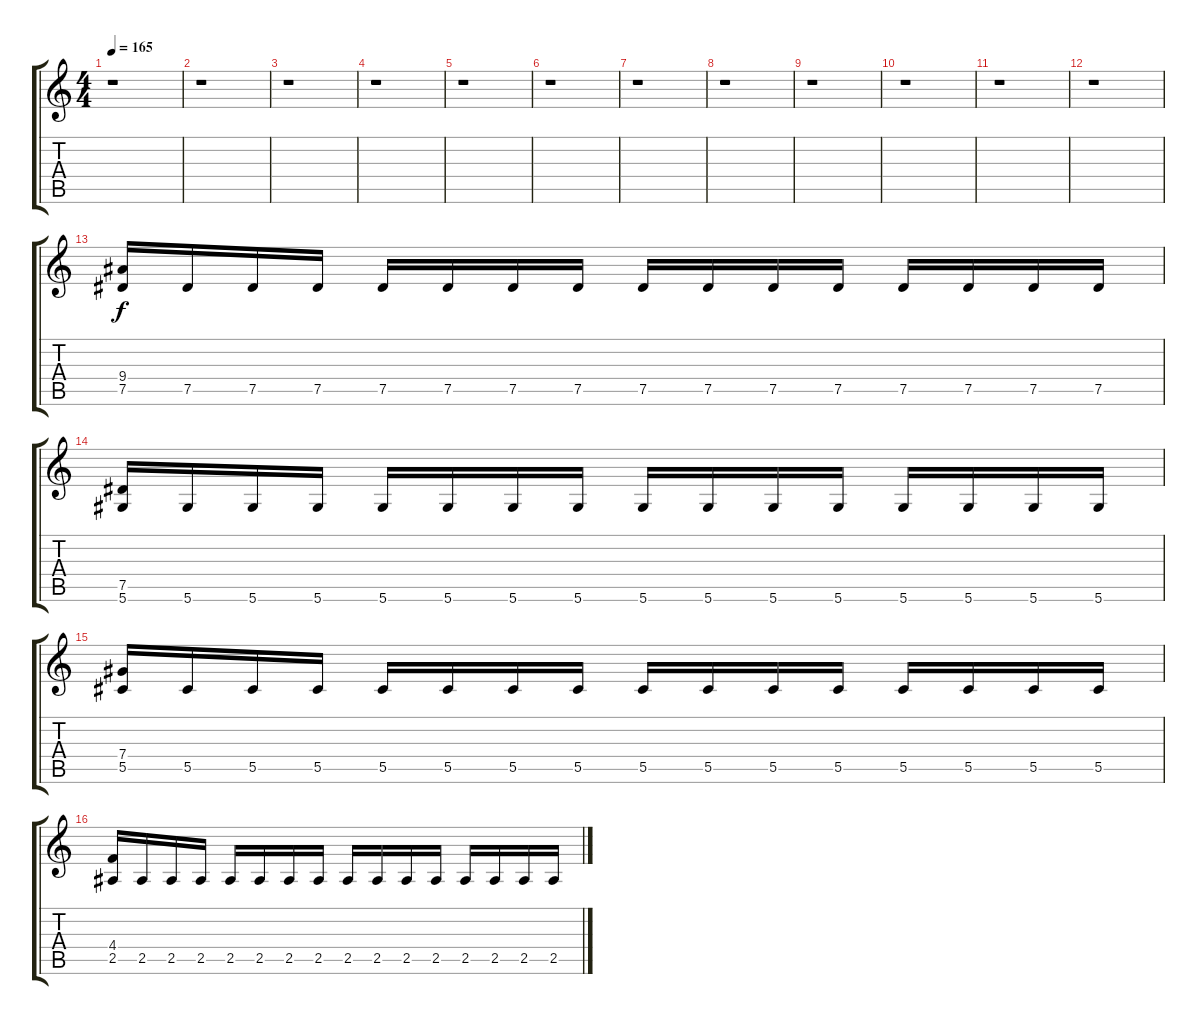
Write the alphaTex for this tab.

\track "" {instrument overdrivenguitar}
\staff {score tabs}
\tuning (Eb4 Bb3 Gb3 Db3 Ab2 Eb2) {hide}
\ts (4 4)
\tempo 165
\clef g2
\ks c
r.1{dy f} |
r.1 |
r.1 |
r.1 |
r.1 |
r.1 |
r.1 |
r.1 |
r.1 |
r.1 |
r.1 |
r.1 |
(9.4 7.5).16 7.5.16 7.5.16 7.5.16 7.5.16 7.5.16 7.5.16 7.5.16 7.5.16 7.5.16 7.5.16 7.5.16 7.5.16 7.5.16 7.5.16 7.5.16 |
(7.5 5.6).16 5.6.16 5.6.16 5.6.16 5.6.16 5.6.16 5.6.16 5.6.16 5.6.16 5.6.16 5.6.16 5.6.16 5.6.16 5.6.16 5.6.16 5.6.16 |
(7.4 5.5).16 5.5.16 5.5.16 5.5.16 5.5.16 5.5.16 5.5.16 5.5.16 5.5.16 5.5.16 5.5.16 5.5.16 5.5.16 5.5.16 5.5.16 5.5.16 |
(4.4 2.5).16 2.5.16 2.5.16 2.5.16 2.5.16 2.5.16 2.5.16 2.5.16 2.5.16 2.5.16 2.5.16 2.5.16 2.5.16 2.5.16 2.5.16 2.5.16
